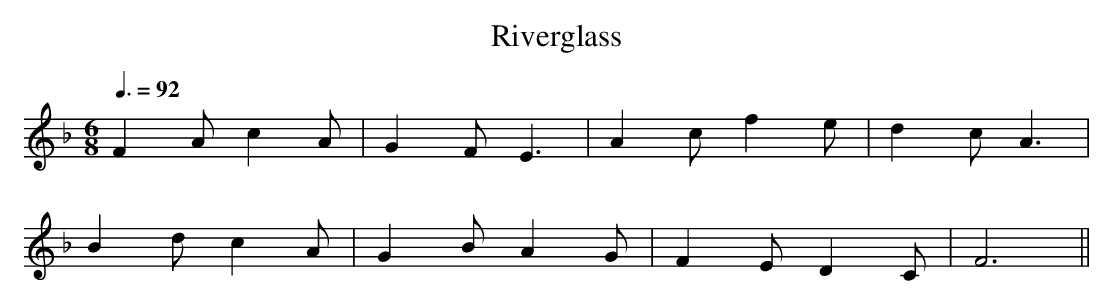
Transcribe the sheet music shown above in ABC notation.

X:1
T:Riverglass
M:6/8
L:1/8
Q:3/8=92
K:F
F2 A c2 A | G2 F E3 | A2 c f2 e | d2 c A3 |
B2 d c2 A | G2 B A2 G | F2 E D2 C | F6 ||
